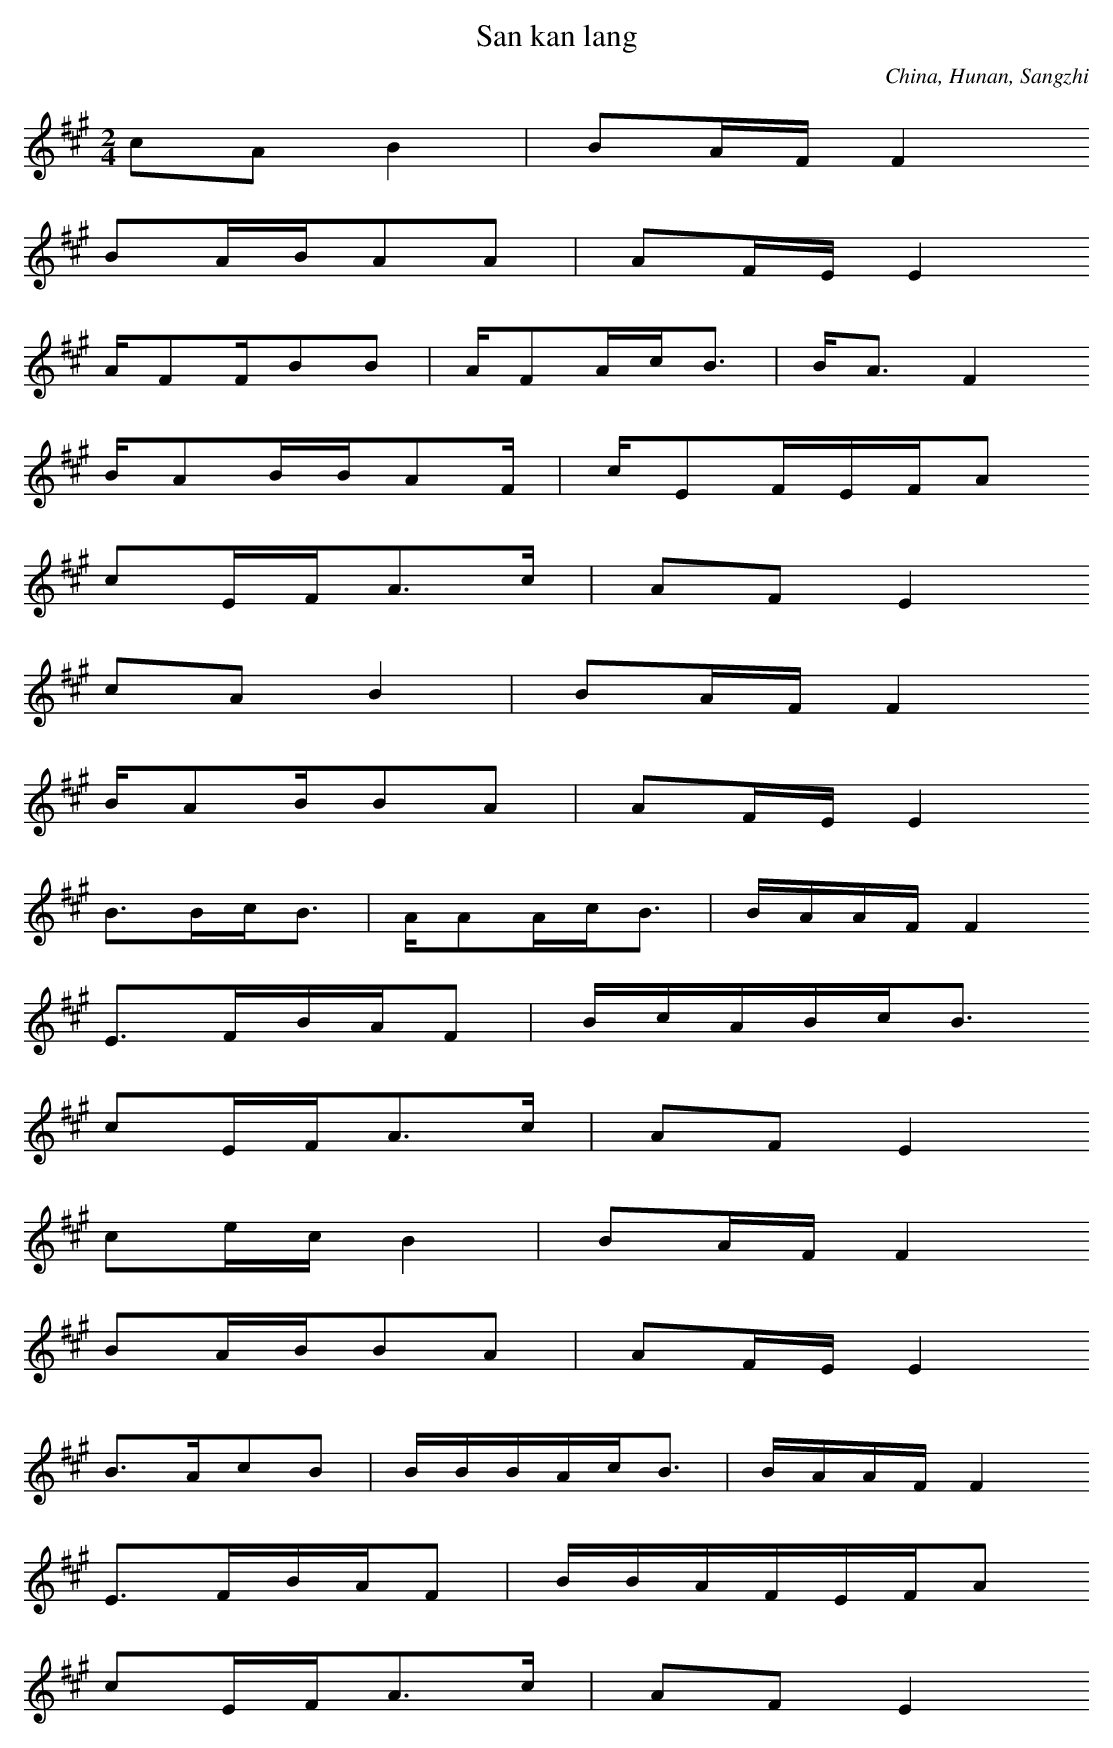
X:1
T: San kan lang
O: China, Hunan, Sangzhi
M: 2/4
L: 1/16
K: A
c2A2B4 | B2AFF4
B2ABA2A2 | A2FEE4
AF2FB2B2 | AF2AcB3 | BA3F4
BA2BBA2F | cE2FEFA2
c2EFA3c | A2F2E4
c2A2B4 | B2AFF4
BA2BB2A2 | A2FEE4
B3BcB3 | AA2AcB3 | BAAFF4
E3FBAF2 | BcABcB3
c2EFA3c | A2F2E4
c2ecB4 | B2AFF4
B2ABB2A2 | A2FEE4
B3Ac2B2 | BBBAcB3 | BAAFF4
E3FBAF2 | BBAFEFA2
c2EFA3c | A2F2E4
